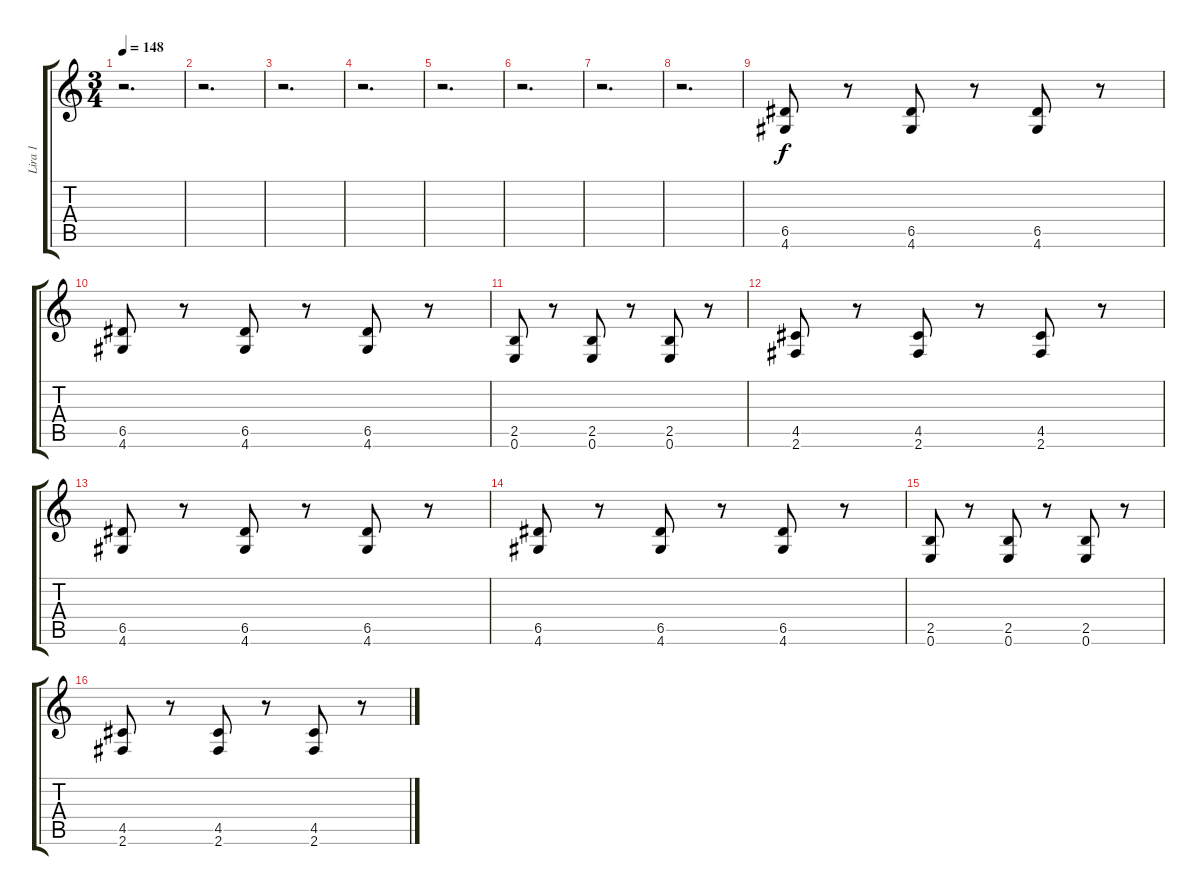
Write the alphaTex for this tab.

\track ("Lira 1" "Lira 1") {instrument distortionguitar}
\staff {score tabs}
\tuning (E4 B3 G3 D3 A2 E2) {hide}
\ts (3 4)
\tempo 148
\clef g2
\ks c
r.2{d dy f} |
r.2{d} |
r.2{d} |
r.2{d} |
r.2{d} |
r.2{d} |
r.2{d} |
r.2{d} |
(6.5 4.6).8 r.8 (6.5 4.6).8 r.8 (6.5 4.6).8 r.8 |
(6.5 4.6).8 r.8 (6.5 4.6).8 r.8 (6.5 4.6).8 r.8 |
(2.5 0.6).8 r.8 (2.5 0.6).8 r.8 (2.5 0.6).8 r.8 |
(4.5 2.6).8 r.8 (4.5 2.6).8 r.8 (4.5 2.6).8 r.8 |
(6.5 4.6).8 r.8 (6.5 4.6).8 r.8 (6.5 4.6).8 r.8 |
(6.5 4.6).8 r.8 (6.5 4.6).8 r.8 (6.5 4.6).8 r.8 |
(2.5 0.6).8 r.8 (2.5 0.6).8 r.8 (2.5 0.6).8 r.8 |
(4.5 2.6).8 r.8 (4.5 2.6).8 r.8 (4.5 2.6).8 r.8
